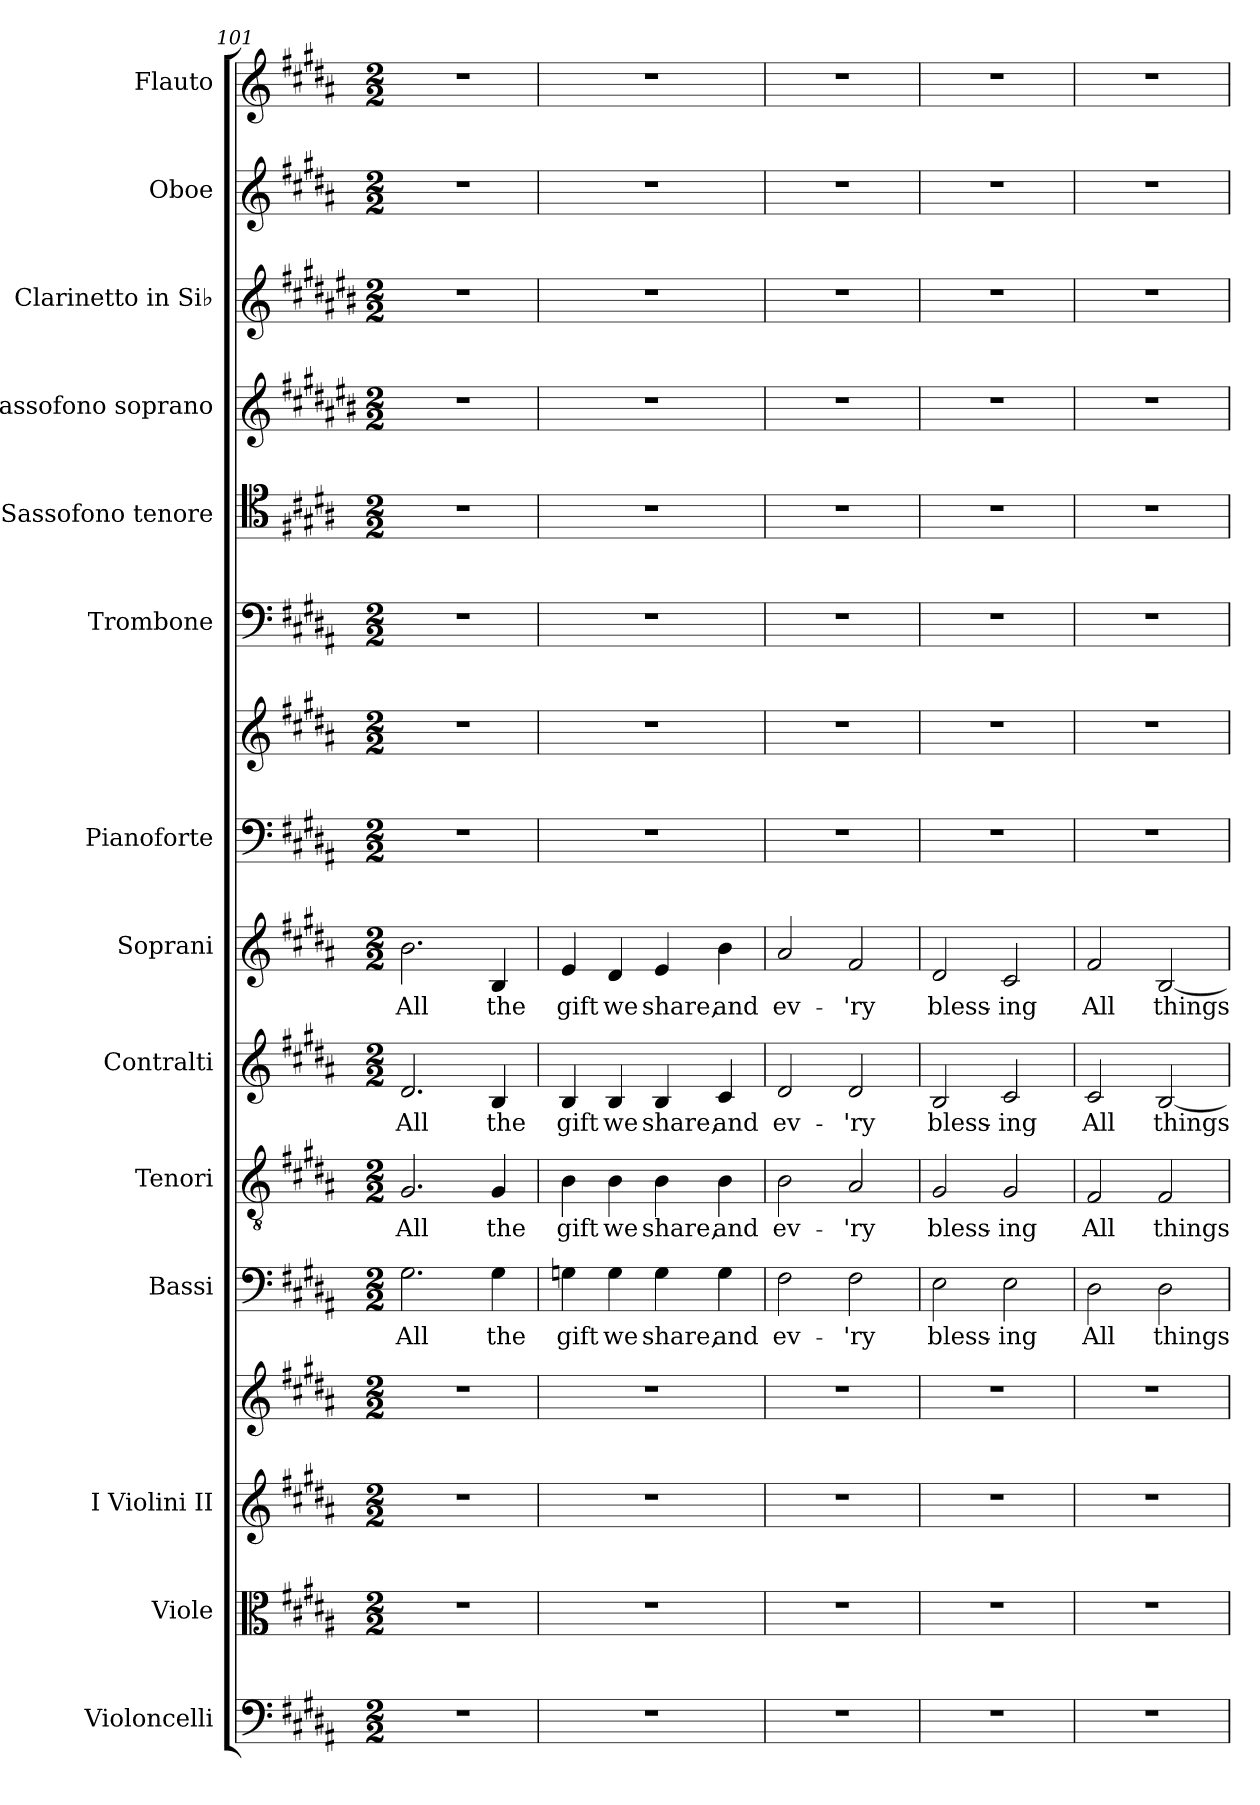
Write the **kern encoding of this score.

**kern	**kern	**kern	**kern	**kern	**text	**kern	**text	**kern	**text	**kern	**text	**kern	**kern	**kern	**kern	**kern	**kern	**kern	**kern
*part14	*part13	*part12	*part12	*part11	*part11	*part10	*part10	*part9	*part9	*part8	*part8	*part7	*part7	*part6	*part5	*part4	*part3	*part2	*part1
*staff16	*staff15	*staff14	*staff13	*staff12	*staff12	*staff11	*staff11	*staff10	*staff10	*staff9	*staff9	*staff8	*staff7	*staff6	*staff5	*staff4	*staff3	*staff2	*staff1
*I"Violoncelli	*I"Viole	*I"I  Violini  II	*	*I"Bassi	*	*I"Tenori	*	*I"Contralti	*	*I"Soprani	*	*I"Pianoforte	*	*I"Trombone	*I"Sassofono tenore	*I"Sassofono soprano	*I"Clarinetto in Si♭	*I"Oboe	*I"Flauto
*I'Vc	*	*I'Vln	*	*	*	*	*	*	*	*	*	*I'Pno	*	*I'Trb	*	*	*I'Cl	*I'Ob	*I'Fl
*clefF4	*clefC3	*clefG2	*clefG2	*clefF4	*	*clefGv2	*	*clefG2	*	*clefG2	*	*clefF4	*clefG2	*clefF4	*clefC4	*clefG2	*clefG2	*clefG2	*clefG2
*	*	*	*	*	*	*	*	*	*	*	*	*	*	*	*ITrd8c14	*ITrd1c2	*ITrd1c2	*	*
*k[f#c#g#d#a#]	*k[f#c#g#d#a#]	*k[f#c#g#d#a#]	*k[f#c#g#d#a#]	*k[f#c#g#d#a#]	*	*k[f#c#g#d#a#]	*	*k[f#c#g#d#a#]	*	*k[f#c#g#d#a#]	*	*k[f#c#g#d#a#]	*k[f#c#g#d#a#]	*k[f#c#g#d#a#]	*k[f#c#g#d#a#]	*k[f#c#g#d#a#]	*k[f#c#g#d#a#]	*k[f#c#g#d#a#]	*k[f#c#g#d#a#]
*M2/2	*M2/2	*M2/2	*M2/2	*M2/2	*	*M2/2	*	*M2/2	*	*M2/2	*	*M2/2	*M2/2	*M2/2	*M2/2	*M2/2	*M2/2	*M2/2	*M2/2
=101	=101	=101	=101	=101	=101	=101	=101	=101	=101	=101	=101	=101	=101	=101	=101	=101	=101	=101	=101
1r	1r	1r	1r	2.G#\	All	2.G#/	All	2.d#/	All	2.b\	All	1r	1r	1r	1r	1r	1r	1r	1r
.	.	.	.	4G#\	the	4G#/	the	4B/	the	4B/	the	.	.	.	.	.	.	.	.
=102	=102	=102	=102	=102	=102	=102	=102	=102	=102	=102	=102	=102	=102	=102	=102	=102	=102	=102	=102
1r	1r	1r	1r	4Gn\	gift	4B\	gift	4B/	gift	4e/	gift	1r	1r	1r	1r	1r	1r	1r	1r
.	.	.	.	4G\	we	4B\	we	4B/	we	4d#/	we	.	.	.	.	.	.	.	.
.	.	.	.	4G\	share,	4B\	share,	4B/	share,	4e/	share,	.	.	.	.	.	.	.	.
.	.	.	.	4G\	and	4B\	and	4c#/	and	4b\	and	.	.	.	.	.	.	.	.
!!LO:PB:g=z
=103	=103	=103	=103	=103	=103	=103	=103	=103	=103	=103	=103	=103	=103	=103	=103	=103	=103	=103	=103
1r	1r	1r	1r	2F#\	ev-	2B\	ev-	2d#/	ev-	2a#/	ev-	1r	1r	1r	1r	1r	1r	1r	1r
.	.	.	.	2F#\	-'ry	2A#/	-'ry	2d#/	-'ry	2f#/	-'ry	.	.	.	.	.	.	.	.
=104	=104	=104	=104	=104	=104	=104	=104	=104	=104	=104	=104	=104	=104	=104	=104	=104	=104	=104	=104
1r	1r	1r	1r	2E\	bless-	2G#/	bless-	2B/	bless-	2d#/	bless-	1r	1r	1r	1r	1r	1r	1r	1r
.	.	.	.	2E\	-ing	2G#/	-ing	2c#/	-ing	2c#/	-ing	.	.	.	.	.	.	.	.
=105	=105	=105	=105	=105	=105	=105	=105	=105	=105	=105	=105	=105	=105	=105	=105	=105	=105	=105	=105
1r	1r	1r	1r	2D#\	All	2F#/	All	2c#/	All	2f#/	All	1r	1r	1r	1r	1r	1r	1r	1r
.	.	.	.	2D#\	things	2F#/	things	[2B/	things	[2B/	things	.	.	.	.	.	.	.	.
=	=	=	=	=	=	=	=	=	=	=	=	=	=	=	=	=	=	=	=
*-	*-	*-	*-	*-	*-	*-	*-	*-	*-	*-	*-	*-	*-	*-	*-	*-	*-	*-	*-
